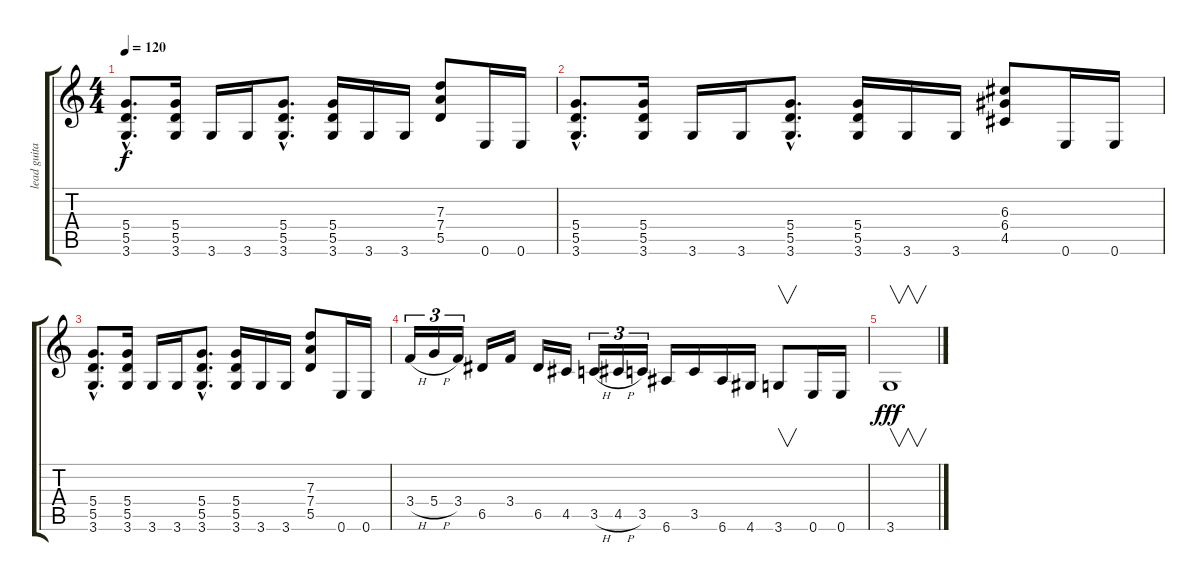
\track ("lead guitar" "lead guita") {instrument overdrivenguitar}
\staff {score tabs}
\tuning (E4 B3 G3 D3 A2 E2) {hide}
\ts (4 4)
\tempo 120
\clef g2
\ks c
(5.4{hac} 5.5{hac} 3.6{hac}).8{d dy f} (5.4 5.5 3.6).16 3.6.16 3.6.16 (5.4{hac} 5.5{hac} 3.6{hac}).8{d} (5.4 5.5 3.6).16 3.6.16 3.6.16 (7.3 7.4 5.5).8 0.6.16 0.6.16 |
(5.4{hac} 5.5{hac} 3.6{hac}).8{d} (5.4 5.5 3.6).16 3.6.16 3.6.16 (5.4{hac} 5.5{hac} 3.6{hac}).8{d} (5.4 5.5 3.6).16 3.6.16 3.6.16 (6.3 6.4 4.5).8 0.6.16 0.6.16 |
(5.4{hac} 5.5{hac} 3.6{hac}).8{d} (5.4 5.5 3.6).16 3.6.16 3.6.16 (5.4{hac} 5.5{hac} 3.6{hac}).8{d} (5.4 5.5 3.6).16 3.6.16 3.6.16 (7.3 7.4 5.5).8 0.6.16 0.6.16 |
3.4{h}.16{tu (3 2)} 5.4{h}.16{tu (3 2)} 3.4.16{tu (3 2)} 6.5.16 3.4.16 6.5.16 4.5.16 3.5{h}.16{tu (3 2)} 4.5{h}.16{tu (3 2)} 3.5.16{tu (3 2)} 6.6.16 3.5.16 6.6.16 4.6.16 3.6.8{v} 0.6.16 0.6.16 |
3.6.1{v dy fff}
